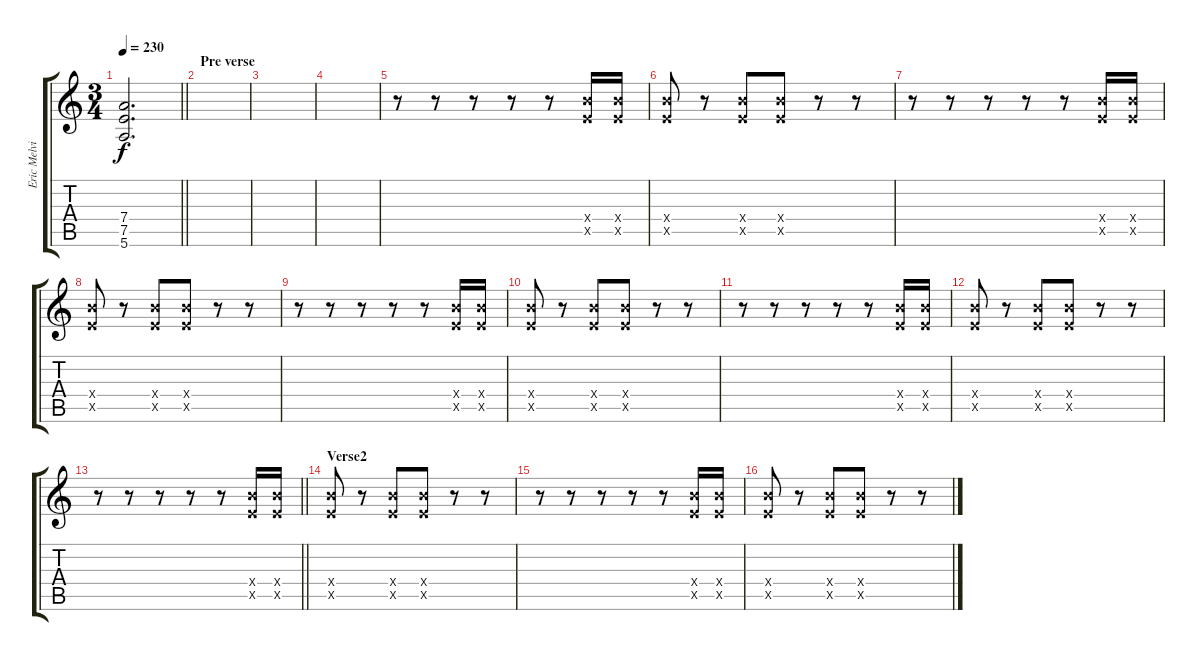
\track ("Eric Melvin" "Eric Melvi") {instrument overdrivenguitar}
\staff {score tabs}
\tuning (E4 B3 G3 D3 A2 E2) {hide}
\ts (3 4)
\tempo 230
\clef g2
\barLineRight lightlight
\ks c
(7.4{t} 7.5{t} 5.6{t}).2{d dy f} |
\section ("" "Pre verse")
|
|
|
r.8 r.8 r.8 r.8 r.8 (9.4{x} 7.5{x}).16 (9.4{x} 7.5{x}).16 |
(9.4{x} 7.5{x}).8 r.8 (9.4{x} 7.5{x}).8 (9.4{x} 7.5{x}).8 r.8 r.8 |
r.8 r.8 r.8 r.8 r.8 (9.4{x} 7.5{x}).16 (9.4{x} 7.5{x}).16 |
(9.4{x} 7.5{x}).8 r.8 (9.4{x} 7.5{x}).8 (9.4{x} 7.5{x}).8 r.8 r.8 |
r.8 r.8 r.8 r.8 r.8 (9.4{x} 7.5{x}).16 (9.4{x} 7.5{x}).16 |
(9.4{x} 7.5{x}).8 r.8 (9.4{x} 7.5{x}).8 (9.4{x} 7.5{x}).8 r.8 r.8 |
r.8 r.8 r.8 r.8 r.8 (9.4{x} 7.5{x}).16 (9.4{x} 7.5{x}).16 |
(9.4{x} 7.5{x}).8 r.8 (9.4{x} 7.5{x}).8 (9.4{x} 7.5{x}).8 r.8 r.8 |
\barLineRight lightlight
r.8 r.8 r.8 r.8 r.8 (9.4{x} 7.5{x}).16 (9.4{x} 7.5{x}).16 |
\section ("" "Verse2")
(9.4{x} 7.5{x}).8 r.8 (9.4{x} 7.5{x}).8 (9.4{x} 7.5{x}).8 r.8 r.8 |
r.8 r.8 r.8 r.8 r.8 (9.4{x} 7.5{x}).16 (9.4{x} 7.5{x}).16 |
(9.4{x} 7.5{x}).8 r.8 (9.4{x} 7.5{x}).8 (9.4{x} 7.5{x}).8 r.8 r.8
